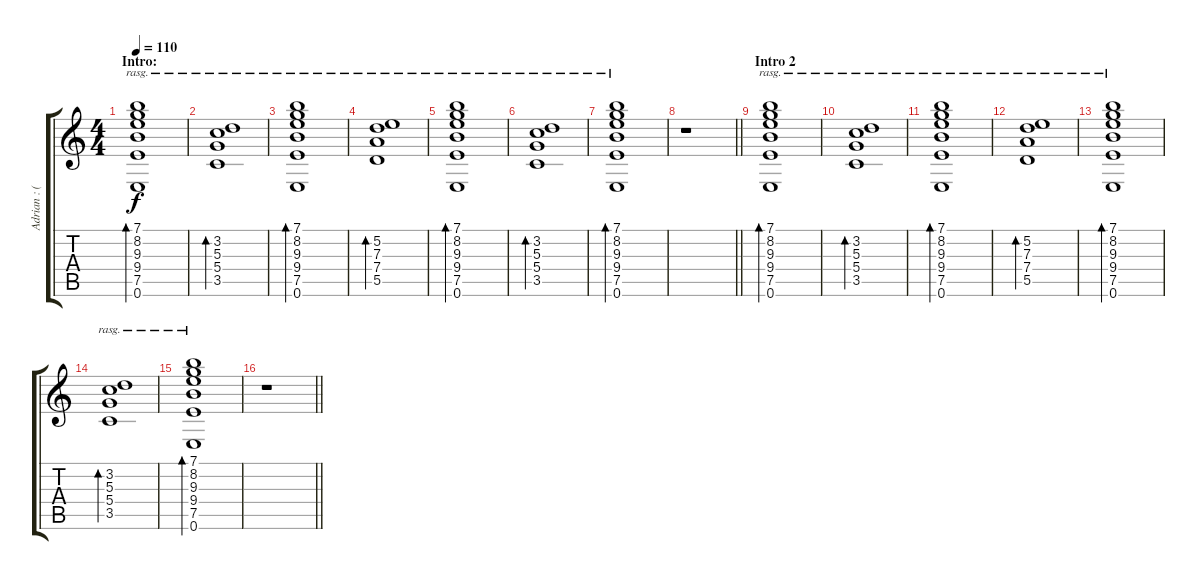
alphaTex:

\track ("Adrian : (Clean Guitar)" "Adrian : (") {instrument acousticguitarsteel}
\staff {score tabs}
\tuning (E4 B3 G3 D3 A2 E2) {hide}
\ts (4 4)
\section ("" "Intro:")
\tempo 110
\tempo 90
\tempo 110
\clef g2
\ks c
(7.1 8.2 9.3 9.4 7.5 0.6).1{bd 120 rasg ii dy f instrument acousticguitarsteel} |
(3.2 5.3 5.4 3.5).1{bd 120 rasg ii} |
(7.1 8.2 9.3 9.4 7.5 0.6).1{bd 120 rasg ii} |
(5.2 7.3 7.4 5.5).1{bd 120 rasg ii} |
(7.1 8.2 9.3 9.4 7.5 0.6).1{bd 120 rasg ii} |
(3.2 5.3 5.4 3.5).1{bd 120 rasg ii} |
(7.1 8.2 9.3 9.4 7.5 0.6).1{bd 120 rasg ii} |
\barLineRight lightlight
r.1 |
\section ("" "Intro 2")
(7.1 8.2 9.3 9.4 7.5 0.6).1{bd 120 rasg ii} |
(3.2 5.3 5.4 3.5).1{bd 120 rasg ii} |
(7.1 8.2 9.3 9.4 7.5 0.6).1{bd 120 rasg ii} |
(5.2 7.3 7.4 5.5).1{bd 120 rasg ii} |
(7.1 8.2 9.3 9.4 7.5 0.6).1{bd 120 rasg ii} |
(3.2 5.3 5.4 3.5).1{bd 120 rasg ii} |
(7.1 8.2 9.3 9.4 7.5 0.6).1{bd 120 rasg ii} |
\barLineRight lightlight
r.1
